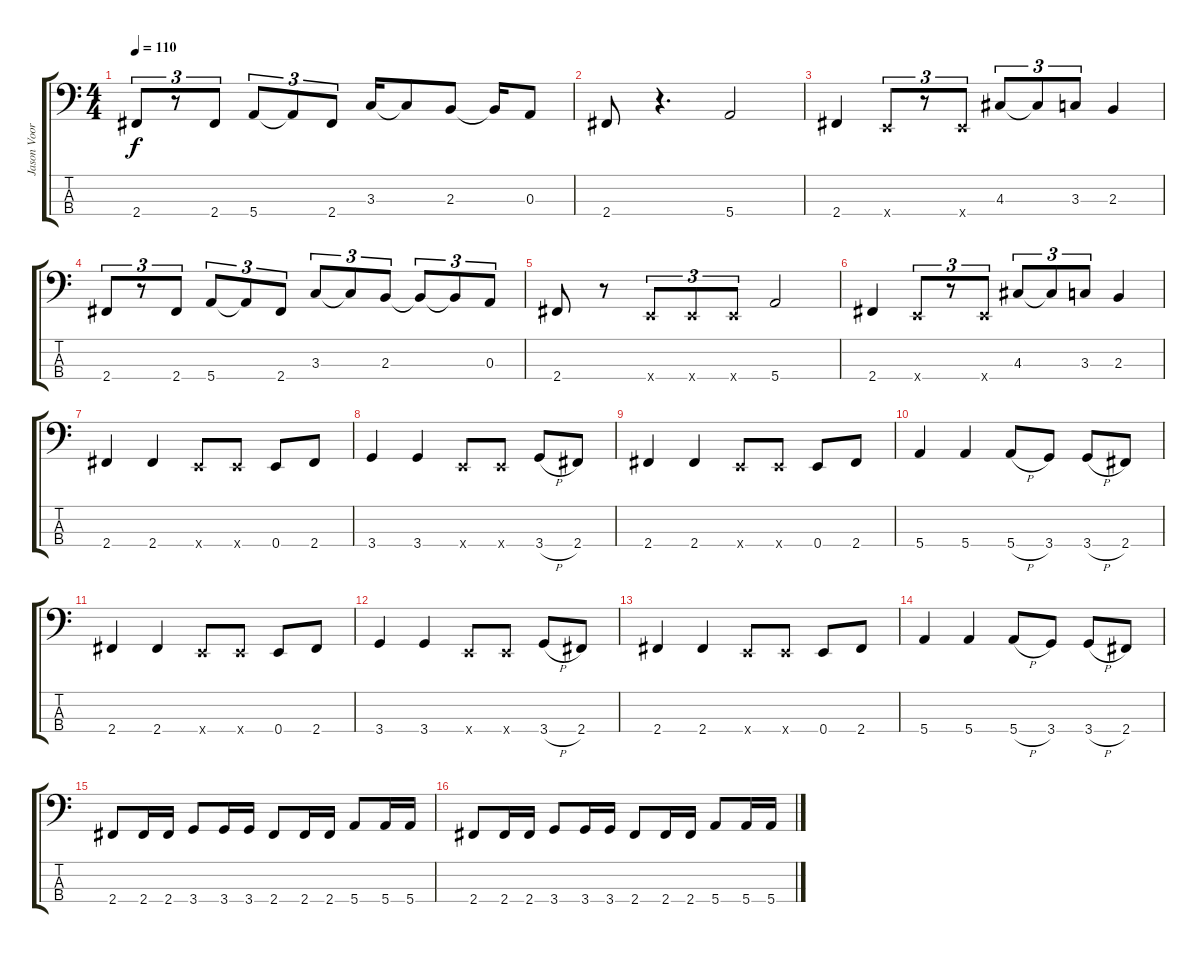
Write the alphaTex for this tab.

\track ("Jason Voorhees" "Jason Voor") {instrument slapbass1}
\staff {score tabs}
\tuning (G2 D2 A1 E1) {hide}
\ts (4 4)
\tempo 110
\clef f4
\ks c
2.4.8{tu (3 2) dy f} r.8{tu (3 2)} 2.4.8{tu (3 2)} 5.4.8{tu (3 2)} 5.4{t}.8{tu (3 2)} 2.4.8{tu (3 2)} 3.3.16 3.3{t}.8 2.3.8 2.3{t}.16 0.3.8 |
2.4.8 r.4{d} 5.4.2 |
2.4.4 0.4{x}.8{tu (3 2)} r.8{tu (3 2)} 0.4{x}.8{tu (3 2)} 4.3.8{tu (3 2)} 4.3{t}.8{tu (3 2)} 3.3.8{tu (3 2)} 2.3.4 |
2.4.8{tu (3 2)} r.8{tu (3 2)} 2.4.8{tu (3 2)} 5.4.8{tu (3 2)} 5.4{t}.8{tu (3 2)} 2.4.8{tu (3 2)} 3.3.8{tu (3 2)} 3.3{t}.8{tu (3 2)} 2.3.8{tu (3 2)} 2.3{t}.8{tu (3 2)} 2.3{t}.8{tu (3 2)} 0.3.8{tu (3 2)} |
2.4.8 r.8 0.4{x}.8{tu (3 2)} 0.4{x}.8{tu (3 2)} 0.4{x}.8{tu (3 2)} 5.4.2 |
2.4.4 0.4{x}.8{tu (3 2)} r.8{tu (3 2)} 0.4{x}.8{tu (3 2)} 4.3.8{tu (3 2)} 4.3{t}.8{tu (3 2)} 3.3.8{tu (3 2)} 2.3.4 |
2.4.4 2.4.4 0.4{x}.8 0.4{x}.8 0.4.8 2.4.8 |
3.4.4 3.4.4 0.4{x}.8 0.4{x}.8 3.4{h}.8 2.4.8 |
2.4.4 2.4.4 0.4{x}.8 0.4{x}.8 0.4.8 2.4.8 |
5.4.4 5.4.4 5.4{h}.8 3.4.8 3.4{h}.8 2.4.8 |
2.4.4 2.4.4 0.4{x}.8 0.4{x}.8 0.4.8 2.4.8 |
3.4.4 3.4.4 0.4{x}.8 0.4{x}.8 3.4{h}.8 2.4.8 |
2.4.4 2.4.4 0.4{x}.8 0.4{x}.8 0.4.8 2.4.8 |
5.4.4 5.4.4 5.4{h}.8 3.4.8 3.4{h}.8 2.4.8 |
2.4.8 2.4.16 2.4.16 3.4.8 3.4.16 3.4.16 2.4.8 2.4.16 2.4.16 5.4.8 5.4.16 5.4.16 |
2.4.8 2.4.16 2.4.16 3.4.8 3.4.16 3.4.16 2.4.8 2.4.16 2.4.16 5.4.8 5.4.16 5.4.16
